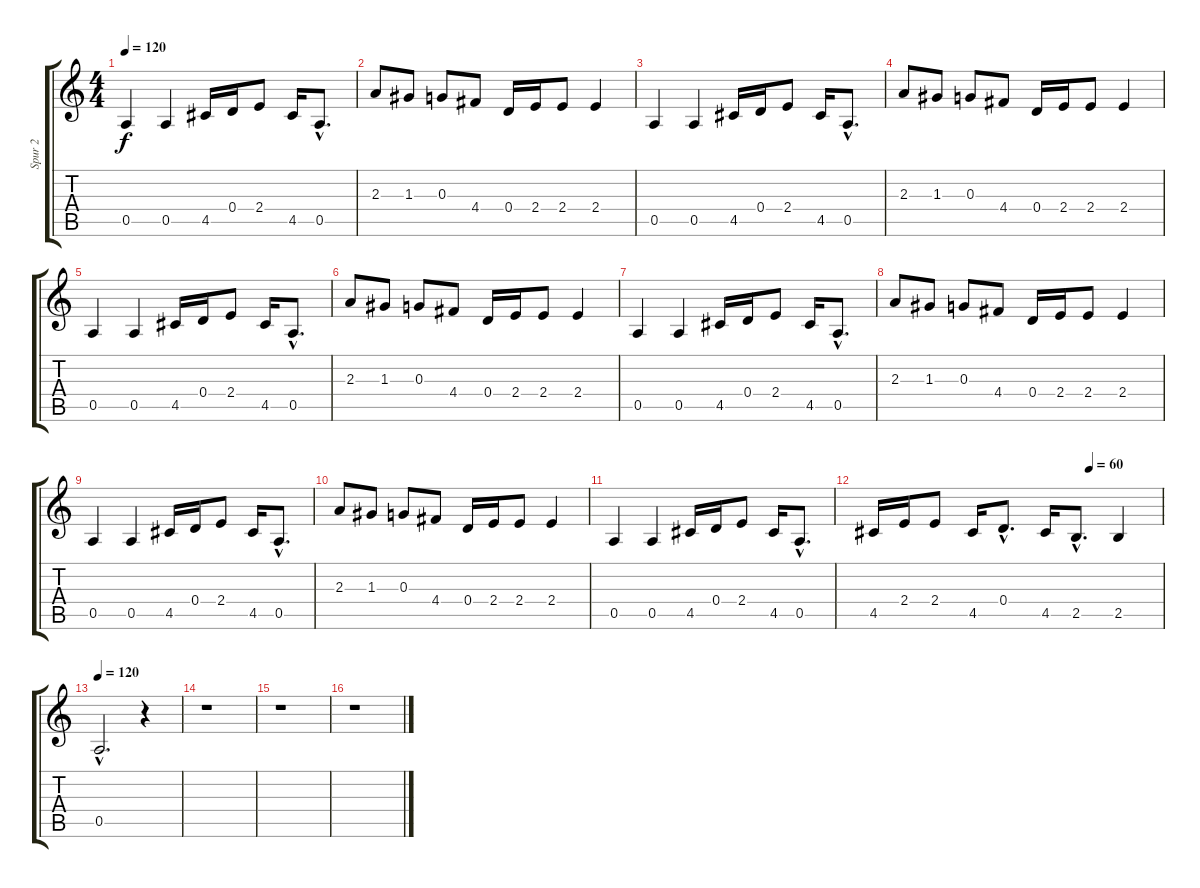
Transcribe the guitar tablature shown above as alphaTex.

\track ("Spur 2" "Spur 2") {instrument overdrivenguitar}
\staff {score tabs}
\tuning (E4 B3 G3 D3 A2 E2) {hide}
\ts (4 4)
\tempo 120
\clef g2
\ks c
0.5.4{dy f} 0.5.4 4.5.16 0.4.16 2.4.8 4.5.16 0.5{hac}.8{d} |
2.3.8 1.3.8 0.3.8 4.4.8 0.4.16 2.4.16 2.4.8 2.4.4 |
0.5.4 0.5.4 4.5.16 0.4.16 2.4.8 4.5.16 0.5{hac}.8{d} |
2.3.8 1.3.8 0.3.8 4.4.8 0.4.16 2.4.16 2.4.8 2.4.4 |
0.5.4 0.5.4 4.5.16 0.4.16 2.4.8 4.5.16 0.5{hac}.8{d} |
2.3.8 1.3.8 0.3.8 4.4.8 0.4.16 2.4.16 2.4.8 2.4.4 |
0.5.4 0.5.4 4.5.16 0.4.16 2.4.8 4.5.16 0.5{hac}.8{d} |
2.3.8 1.3.8 0.3.8 4.4.8 0.4.16 2.4.16 2.4.8 2.4.4 |
0.5.4 0.5.4 4.5.16 0.4.16 2.4.8 4.5.16 0.5{hac}.8{d} |
2.3.8 1.3.8 0.3.8 4.4.8 0.4.16 2.4.16 2.4.8 2.4.4 |
0.5.4 0.5.4 4.5.16 0.4.16 2.4.8 4.5.16 0.5{hac}.8{d} |
\tempo (60 0.75)
4.5.16 2.4.16 2.4.8 4.5.16 0.4{hac}.8{d} 4.5.16 2.5{hac}.8{d} 2.5.4 |
\tempo 120
0.5{hac}.2{d} r.4 |
r.1 |
r.1 |
r.1
